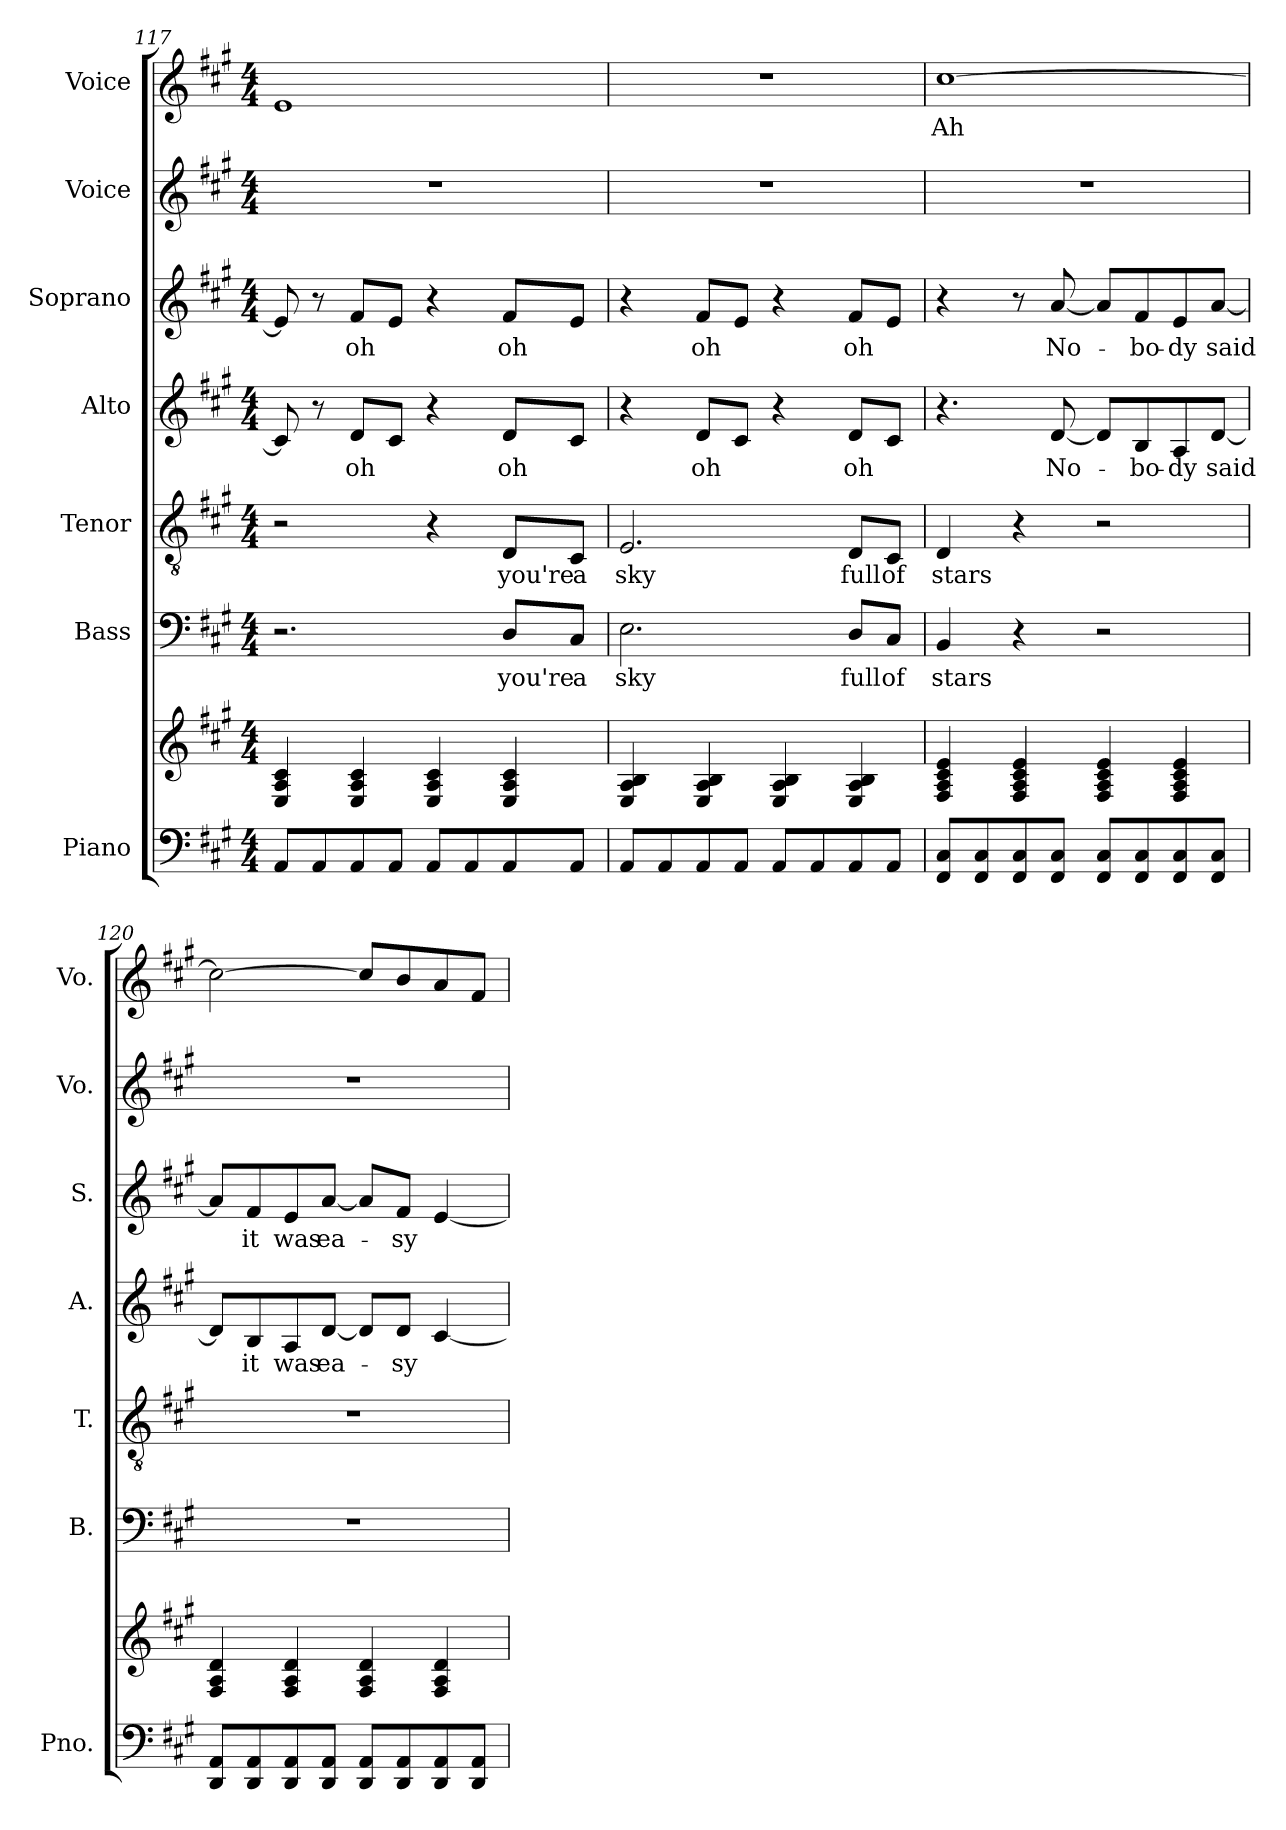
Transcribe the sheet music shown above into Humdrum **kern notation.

**kern	**kern	**kern	**text	**kern	**text	**kern	**text	**kern	**text	**kern	**kern	**text
*part7	*part7	*part6	*part6	*part5	*part5	*part4	*part4	*part3	*part3	*part2	*part1	*part1
*staff8	*staff7	*staff6	*staff6	*staff5	*staff5	*staff4	*staff4	*staff3	*staff3	*staff2	*staff1	*staff1
*I"Piano	*	*I"Bass	*	*I"Tenor	*	*I"Alto	*	*I"Soprano	*	*I"Voice	*I"Voice	*
*I'Pno.	*	*I'B.	*	*I'T.	*	*I'A.	*	*I'S.	*	*I'Vo.	*I'Vo.	*
*clefF4	*clefG2	*clefF4	*	*clefGv2	*	*clefG2	*	*clefG2	*	*clefG2	*clefG2	*
*k[f#c#g#]	*k[f#c#g#]	*k[f#c#g#]	*	*k[f#c#g#]	*	*k[f#c#g#]	*	*k[f#c#g#]	*	*k[f#c#g#]	*k[f#c#g#]	*
*M4/4	*M4/4	*M4/4	*	*M4/4	*	*M4/4	*	*M4/4	*	*M4/4	*M4/4	*
=117	=117	=117	=117	=117	=117	=117	=117	=117	=117	=117	=117	=117
8AA/L	4E/ 4A/ 4c#/	2.r	.	2r	.	8c#/]	.	8e/]	.	1r	1e	.
8AA/	.	.	.	.	.	8r	.	8r	.	.	.	.
8AA/	4E/ 4A/ 4c#/	.	.	.	.	8d/L	oh	8f#/L	oh	.	.	.
8AA/J	.	.	.	.	.	8c#/J	.	8e/J	.	.	.	.
8AA/L	4E/ 4A/ 4c#/	.	.	4r	.	4r	.	4r	.	.	.	.
8AA/	.	.	.	.	.	.	.	.	.	.	.	.
8AA/	4E/ 4A/ 4c#/	8D/L	you're	8D/L	you're	8d/L	oh	8f#/L	oh	.	.	.
8AA/J	.	8C#/J	a	8C#/J	a	8c#/J	.	8e/J	.	.	.	.
=118	=118	=118	=118	=118	=118	=118	=118	=118	=118	=118	=118	=118
8AA/L	4E/ 4A/ 4B/	2.E\	sky	2.E/	sky	4r	.	4r	.	1r	1r	.
8AA/	.	.	.	.	.	.	.	.	.	.	.	.
8AA/	4E/ 4A/ 4B/	.	.	.	.	8d/L	oh	8f#/L	oh	.	.	.
8AA/J	.	.	.	.	.	8c#/J	.	8e/J	.	.	.	.
8AA/L	4E/ 4A/ 4B/	.	.	.	.	4r	.	4r	.	.	.	.
8AA/	.	.	.	.	.	.	.	.	.	.	.	.
8AA/	4E/ 4A/ 4B/	8D/L	full	8D/L	full	8d/L	oh	8f#/L	oh	.	.	.
8AA/J	.	8C#/J	of	8C#/J	of	8c#/J	.	8e/J	.	.	.	.
=119	=119	=119	=119	=119	=119	=119	=119	=119	=119	=119	=119	=119
8FF#/ 8C#/L	4F#/ 4A/ 4c#/ 4e/	4BB/	stars	4D/	stars	4.r	.	4r	.	1r	[1cc#	Ah
8FF#/ 8C#/	.	.	.	.	.	.	.	.	.	.	.	.
8FF#/ 8C#/	4F#/ 4A/ 4c#/ 4e/	4r	.	4r	.	.	.	8r	.	.	.	.
8FF#/ 8C#/J	.	.	.	.	.	[8d/	No-	[8a/	No-	.	.	.
8FF#/ 8C#/L	4F#/ 4A/ 4c#/ 4e/	2r	.	2r	.	8d/L]	.	8a/L]	.	.	.	.
8FF#/ 8C#/	.	.	.	.	.	8B/	-bo-	8f#/	-bo-	.	.	.
8FF#/ 8C#/	4F#/ 4A/ 4c#/ 4e/	.	.	.	.	8A/	-dy	8e/	-dy	.	.	.
8FF#/ 8C#/J	.	.	.	.	.	[8d/J	said	[8a/J	said	.	.	.
=120	=120	=120	=120	=120	=120	=120	=120	=120	=120	=120	=120	=120
8DD/ 8AA/L	4F#/ 4A/ 4d/	1r	.	1r	.	8d/L]	.	8a/L]	.	1r	2cc#\_	.
8DD/ 8AA/	.	.	.	.	.	8B/	it	8f#/	it	.	.	.
8DD/ 8AA/	4F#/ 4A/ 4d/	.	.	.	.	8A/	was	8e/	was	.	.	.
8DD/ 8AA/J	.	.	.	.	.	[8d/J	ea-	[8a/J	ea-	.	.	.
8DD/ 8AA/L	4F#/ 4A/ 4d/	.	.	.	.	8d/L]	.	8a/L]	.	.	8cc#/L]	.
8DD/ 8AA/	.	.	.	.	.	8d/J	-sy	8f#/J	-sy	.	8b/	.
8DD/ 8AA/	4F#/ 4A/ 4d/	.	.	.	.	[4c#/	.	[4e/	.	.	8a/	.
8DD/ 8AA/J	.	.	.	.	.	.	.	.	.	.	8f#/J	.
=	=	=	=	=	=	=	=	=	=	=	=	=
*-	*-	*-	*-	*-	*-	*-	*-	*-	*-	*-	*-	*-
